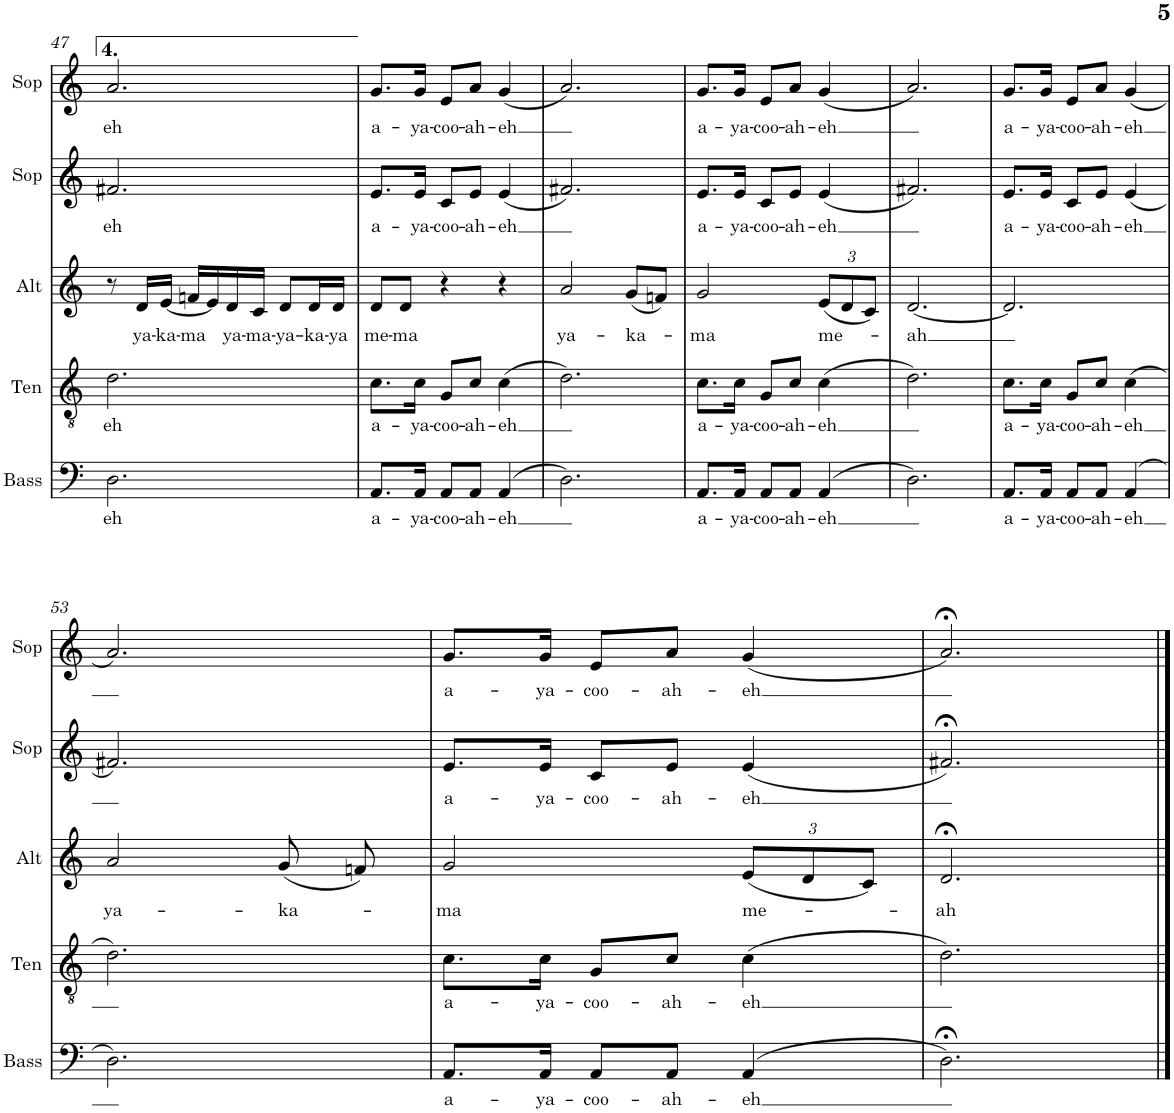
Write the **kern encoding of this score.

**kern	**text	**kern	**text	**kern	**text	**kern	**text	**kern	**text
*part5	*part5	*part4	*part4	*part3	*part3	*part2	*part2	*part1	*part1
*staff5	*staff5	*staff4	*staff4	*staff3	*staff3	*staff2	*staff2	*staff1	*staff1
*I"Bass	*	*I"Tenor	*	*I"Alto	*	*I"Soprano	*	*I"Soprano	*
*I'Bass	*	*I'Ten	*	*I'Alt	*	*I'Sop	*	*I'Sop	*
!!LO:PB:g=z
*clefF4	*	*clefGv2	*	*clefG2	*	*clefG2	*	*clefG2	*
*k[]	*	*k[]	*	*k[]	*	*k[]	*	*k[]	*
*M3/4	*	*M3/4	*	*M3/4	*	*M3/4	*	*M3/4	*
=47	=47	=47	=47	=47	=47	=47	=47	=47	=47
!	!LO:LY:b	!	!LO:LY:b	!	!	!	!LO:LY:b	!	!LO:LY:b
2.D\	eh	2.d\	eh	8r	.	2.f#X/	eh	2.a/	eh
!	!	!	!	!	!LO:LY:b	!	!	!	!
.	.	.	.	16d/LL	ya-	.	.	.	.
!	!	!	!	!	!LO:LY:b	!	!	!	!
.	.	.	.	[<16e/JJ	-ka-	.	.	.	.
!	!	!	!	!	!LO:LY:b	!	!	!	!
.	.	.	.	16fn/LL	-ma	.	.	.	.
.	.	.	.	16e/]	.	.	.	.	.
!	!	!	!	!	!LO:LY:b	!	!	!	!
.	.	.	.	16d/	ya-	.	.	.	.
!	!	!	!	!	!LO:LY:b	!	!	!	!
.	.	.	.	16c/JJ	-ma-	.	.	.	.
!	!	!	!	!	!LO:LY:b	!	!	!	!
.	.	.	.	8d/L	-ya-	.	.	.	.
!	!	!	!	!	!LO:LY:b	!	!	!	!
.	.	.	.	16d/L	-ka-	.	.	.	.
!	!	!	!	!	!LO:LY:b	!	!	!	!
.	.	.	.	16d/JJ	-ya	.	.	.	.
=48	=48	=48	=48	=48	=48	=48	=48	=48	=48
!	!LO:LY:b	!	!LO:LY:b	!	!LO:LY:b	!	!LO:LY:b	!	!LO:LY:b
8.AA/L	a-	8.c\L	a-	8d/L	me-	8.e/L	a-	8.g/L	a-
!	!	!	!	!	!LO:LY:b	!	!	!	!
.	.	.	.	8d/J	-ma	.	.	.	.
!	!LO:LY:b	!	!LO:LY:b	!	!	!	!LO:LY:b	!	!LO:LY:b
16AA/Jk	-ya-	16c\Jk	-ya-	.	.	16e/Jk	-ya-	16g/Jk	-ya-
!	!LO:LY:b	!	!LO:LY:b	!	!	!	!LO:LY:b	!	!LO:LY:b
8AA/L	-coo-	8G/L	-coo-	4r	.	8c/L	-coo-	8e/L	-coo-
!	!LO:LY:b	!	!LO:LY:b	!	!	!	!LO:LY:b	!	!LO:LY:b
8AA/J	-ah-	8c/J	-ah-	.	.	8e/J	-ah-	8a/J	-ah-
!	!LO:LY:b	!	!LO:LY:b	!	!	!	!LO:LY:b	!	!LO:LY:b
(4AA/	-eh	(4c\	-eh	4r	.	(4e/	-eh	(4g/	-eh
=49	=49	=49	=49	=49	=49	=49	=49	=49	=49
!	!	!	!	!	!LO:LY:b	!	!	!	!
2.D\)	.	2.d\)	.	2a/	ya-	2.f#X/)	.	2.a/)	.
!	!	!	!	!	!LO:LY:b	!	!	!	!
.	.	.	.	(8g/L	-ka-	.	.	.	.
.	.	.	.	8fn/J)	.	.	.	.	.
=50	=50	=50	=50	=50	=50	=50	=50	=50	=50
!	!LO:LY:b	!	!LO:LY:b	!	!LO:LY:b	!	!LO:LY:b	!	!LO:LY:b
8.AA/L	a-	8.c\L	a-	2g/	-ma	8.e/L	a-	8.g/L	a-
!	!LO:LY:b	!	!LO:LY:b	!	!	!	!LO:LY:b	!	!LO:LY:b
16AA/Jk	-ya-	16c\Jk	-ya-	.	.	16e/Jk	-ya-	16g/Jk	-ya-
!	!LO:LY:b	!	!LO:LY:b	!	!	!	!LO:LY:b	!	!LO:LY:b
8AA/L	-coo-	8G/L	-coo-	.	.	8c/L	-coo-	8e/L	-coo-
!	!LO:LY:b	!	!LO:LY:b	!	!	!	!LO:LY:b	!	!LO:LY:b
8AA/J	-ah-	8c/J	-ah-	.	.	8e/J	-ah-	8a/J	-ah-
!	!LO:LY:b	!	!LO:LY:b	!	!	!	!	!	!
*	*	*	*	*Xbrackettup	*	*	*	*	*
!	!	!	!	!	!LO:LY:b	!	!LO:LY:b	!	!LO:LY:b
(4AA/	-eh	(4c\	-eh	(12e/L	me-	(4e/	-eh	(4g/	-eh
.	.	.	.	12d/	.	.	.	.	.
.	.	.	.	12c/J)	.	.	.	.	.
=51	=51	=51	=51	=51	=51	=51	=51	=51	=51
!	!	!	!	!	!LO:LY:b	!	!	!	!
2.D\)	.	2.d\)	.	[<2.d/	-ah	2.f#X/)	.	2.a/)	.
=52	=52	=52	=52	=52	=52	=52	=52	=52	=52
!	!LO:LY:b	!	!LO:LY:b	!	!	!	!LO:LY:b	!	!LO:LY:b
8.AA/L	a-	8.c\L	a-	2.d/]	.	8.e/L	a-	8.g/L	a-
!	!LO:LY:b	!	!LO:LY:b	!	!	!	!LO:LY:b	!	!LO:LY:b
16AA/Jk	-ya-	16c\Jk	-ya-	.	.	16e/Jk	-ya-	16g/Jk	-ya-
!	!LO:LY:b	!	!LO:LY:b	!	!	!	!LO:LY:b	!	!LO:LY:b
8AA/L	-coo-	8G/L	-coo-	.	.	8c/L	-coo-	8e/L	-coo-
!	!LO:LY:b	!	!LO:LY:b	!	!	!	!LO:LY:b	!	!LO:LY:b
8AA/J	-ah-	8c/J	-ah-	.	.	8e/J	-ah-	8a/J	-ah-
!	!LO:LY:b	!	!LO:LY:b	!	!	!	!LO:LY:b	!	!LO:LY:b
(4AA/	-eh	(4c\	-eh	.	.	(4e/	-eh	(4g/	-eh
!!LO:LB:g=z
=53	=53	=53	=53	=53	=53	=53	=53	=53	=53
!	!	!	!	!	!LO:LY:b	!	!	!	!
2.D\)	.	2.d\)	.	2a/	ya-	2.f#X/)	.	2.a/)	.
!	!	!	!	!	!LO:LY:b	!	!	!	!
.	.	.	.	(8g/	-ka-	.	.	.	.
.	.	.	.	8fn/)	.	.	.	.	.
=54	=54	=54	=54	=54	=54	=54	=54	=54	=54
!	!LO:LY:b	!	!LO:LY:b	!	!LO:LY:b	!	!LO:LY:b	!	!LO:LY:b
8.AA/L	a-	8.c\L	a-	2g/	-ma	8.e/L	a-	8.g/L	a-
!	!LO:LY:b	!	!LO:LY:b	!	!	!	!LO:LY:b	!	!LO:LY:b
16AA/Jk	-ya-	16c\Jk	-ya-	.	.	16e/Jk	-ya-	16g/Jk	-ya-
!	!LO:LY:b	!	!LO:LY:b	!	!	!	!LO:LY:b	!	!LO:LY:b
8AA/L	-coo-	8G/L	-coo-	.	.	8c/L	-coo-	8e/L	-coo-
!	!LO:LY:b	!	!LO:LY:b	!	!	!	!LO:LY:b	!	!LO:LY:b
8AA/J	-ah-	8c/J	-ah-	.	.	8e/J	-ah-	8a/J	-ah-
!	!LO:LY:b	!	!LO:LY:b	!	!LO:LY:b	!	!LO:LY:b	!	!LO:LY:b
(4AA/	-eh	(4c\	-eh	(12e/L	me-	(4e/	-eh	(4g/	-eh
.	.	.	.	12d/	.	.	.	.	.
.	.	.	.	12c/J)	.	.	.	.	.
=55	=55	=55	=55	=55	=55	=55	=55	=55	=55
!	!	!	!	!	!LO:LY:b	!	!	!	!
2.D;<\)	.	2.d\)	.	2.d;</	-ah	2.f#X;</)	.	2.a;</)	.
==	==	==	==	==	==	==	==	==	==
*-	*-	*-	*-	*-	*-	*-	*-	*-	*-
